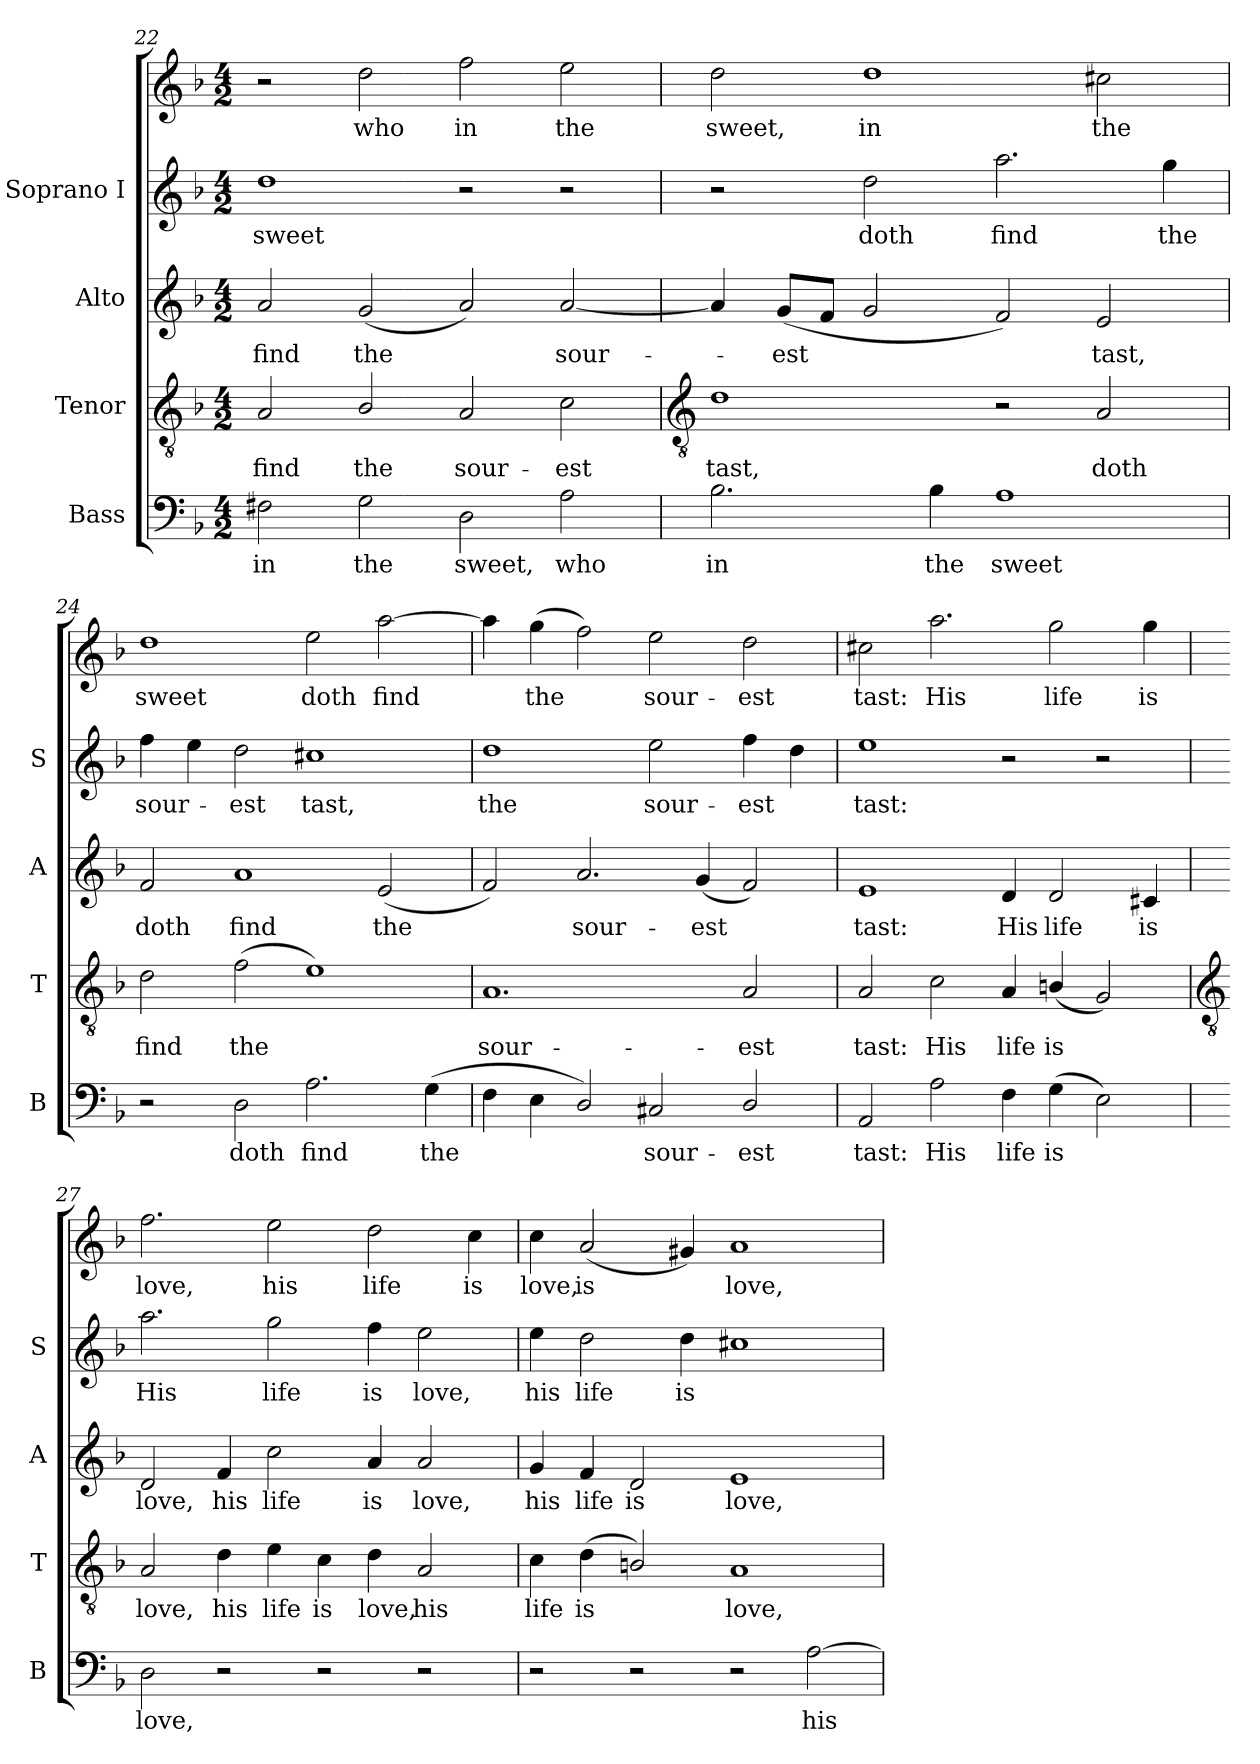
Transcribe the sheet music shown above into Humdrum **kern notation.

**kern	**text	**kern	**text	**kern	**text	**kern	**text	**kern	**text
*part4	*part4	*part3	*part3	*part2	*part2	*part1	*part1	*part1	*part1
*staff5	*staff5	*staff4	*staff4	*staff3	*staff3	*staff2	*staff2	*staff1	*staff1
*I"Bass	*	*I"Tenor	*	*I"Alto	*	*I"Soprano I	*	*	*
*I'B	*	*I'T	*	*I'A	*	*I'S	*	*	*
*clefF4	*	*clefGv2	*	*clefG2	*	*clefG2	*	*clefG2	*
*k[b-]	*	*k[b-]	*	*k[b-]	*	*k[b-]	*	*k[b-]	*
*F:	*	*F:	*	*F:	*	*F:	*	*F:	*
*M4/2	*	*M4/2	*	*M4/2	*	*M4/2	*	*M4/2	*
=22	=22	=22	=22	=22	=22	=22	=22	=22	=22
!	!LO:LY:b	!	!LO:LY:b	!	!LO:LY:b	!	!LO:LY:b	!	!
2F#X	in	2A	find	2a	find	1dd	sweet	2r	.
!	!LO:LY:b	!	!LO:LY:b	!	!LO:LY:b	!	!	!	!LO:LY:b
2G	the	2B-/	the	(<2g	the	.	.	2dd	who
!	!LO:LY:b	!	!LO:LY:b	!	!	!	!	!	!LO:LY:b
2D	sweet,	2A	sour-	2a)	.	2r	.	2ff	in
!	!LO:LY:b	!	!LO:LY:b	!	!LO:LY:b	!	!	!	!LO:LY:b
2A	who	2c	-est	[2a	sour-	2r	.	2ee	the
!!LO:LB:g=z
=23	=23	=23	=23	=23	=23	=23	=23	=23	=23
*	*	*clefGv2	*	*	*	*	*	*	*
!	!LO:LY:b	!	!LO:LY:b	!	!	!	!	!	!LO:LY:b
2.B-	in	1d	tast,	4a]	.	2r	.	2dd	sweet,
!	!	!	!	!	!LO:LY:b	!	!	!	!
.	.	.	.	(<8gL	est	.	.	.	.
.	.	.	.	8fJ	.	.	.	.	.
!	!	!	!	!	!	!	!LO:LY:b	!	!LO:LY:b
.	.	.	.	2g	.	2dd	doth	1dd	in
!	!LO:LY:b	!	!	!	!	!	!	!	!
4B-	the	.	.	.	.	.	.	.	.
!	!LO:LY:b	!	!	!	!	!	!LO:LY:b	!	!
1A	sweet	2r	.	2f)	.	2.aa	find	.	.
!	!	!	!LO:LY:b	!	!LO:LY:b	!	!	!	!LO:LY:b
.	.	2A	doth	2e	tast,	.	.	2cc#X	the
!	!	!	!	!	!	!	!LO:LY:b	!	!
.	.	.	.	.	.	4gg	the	.	.
=24	=24	=24	=24	=24	=24	=24	=24	=24	=24
!	!	!	!LO:LY:b	!	!LO:LY:b	!	!LO:LY:b	!	!LO:LY:b
2r	.	2d	find	2f	doth	4ff	sour-	1dd	sweet
.	.	.	.	.	.	4ee	.	.	.
!	!LO:LY:b	!	!LO:LY:b	!	!LO:LY:b	!	!LO:LY:b	!	!
2D	doth	(>2f	the	1a	find	2dd	est	.	.
!	!LO:LY:b	!	!	!	!	!	!LO:LY:b	!	!LO:LY:b
2.A	find	1e)	.	.	.	1cc#X	tast,	2ee	doth
!	!	!	!	!	!LO:LY:b	!	!	!	!LO:LY:b
.	.	.	.	(<2e	the	.	.	[2aa	find
!	!LO:LY:b	!	!	!	!	!	!	!	!
(>4G	the	.	.	.	.	.	.	.	.
=25	=25	=25	=25	=25	=25	=25	=25	=25	=25
!	!	!	!LO:LY:b	!	!	!	!LO:LY:b	!	!
4F\	.	1.A	sour-	2f)	.	1dd	the	4aa]	.
!	!	!	!	!	!	!	!	!	!LO:LY:b
4E	.	.	.	.	.	.	.	(>4gg	the
!	!	!	!	!	!LO:LY:b	!	!	!	!
2D/)	.	.	.	2.a	sour-	.	.	2ff)	.
!	!LO:LY:b	!	!	!	!	!	!LO:LY:b	!	!LO:LY:b
2C#X	sour-	.	.	.	.	2ee	sour-	2ee	sour-
!	!	!	!	!	!LO:LY:b	!	!	!	!
.	.	.	.	(<4g	-est	.	.	.	.
!	!LO:LY:b	!	!LO:LY:b	!	!	!	!LO:LY:b	!	!LO:LY:b
2D/	-est	2A	-est	2f)	.	4ff	-est	2dd	-est
.	.	.	.	.	.	4dd	.	.	.
=26	=26	=26	=26	=26	=26	=26	=26	=26	=26
!	!LO:LY:b	!	!LO:LY:b	!	!LO:LY:b	!	!LO:LY:b	!	!LO:LY:b
2AA	tast:	2A	tast:	1e	tast:	1ee	tast:	2cc#X	tast:
!	!LO:LY:b	!	!LO:LY:b	!	!	!	!	!	!LO:LY:b
2A	His	2c	His	.	.	.	.	2.aa	His
!	!LO:LY:b	!	!LO:LY:b	!	!LO:LY:b	!	!	!	!
4F	life	4A	life	4d	His	2r	.	.	.
!	!LO:LY:b	!	!LO:LY:b	!	!LO:LY:b	!	!	!	!LO:LY:b
(>4G	is	(<4Bn/	is	2d	life	.	.	2gg	life
2E)	.	2G)	.	.	.	2r	.	.	.
!	!	!	!	!	!LO:LY:b	!	!	!	!LO:LY:b
.	.	.	.	4c#X	is	.	.	4gg	is
!!LO:LB:g=z
=27	=27	=27	=27	=27	=27	=27	=27	=27	=27
*	*	*clefGv2	*	*	*	*	*	*	*
!	!LO:LY:b	!	!LO:LY:b	!	!LO:LY:b	!	!LO:LY:b	!	!LO:LY:b
2D	love,	2A	love,	2d	love,	2.aa	His	2.ff	love,
!	!	!	!LO:LY:b	!	!LO:LY:b	!	!	!	!
2r	.	4d	his	4f	his	.	.	.	.
!	!	!	!LO:LY:b	!	!LO:LY:b	!	!LO:LY:b	!	!LO:LY:b
.	.	4e	life	2cc	life	2gg	life	2ee	his
!	!	!	!LO:LY:b	!	!	!	!	!	!
2r	.	4c	is	.	.	.	.	.	.
!	!	!	!LO:LY:b	!	!LO:LY:b	!	!LO:LY:b	!	!LO:LY:b
.	.	4d	love,	4a	is	4ff	is	2dd	life
!	!	!	!LO:LY:b	!	!LO:LY:b	!	!LO:LY:b	!	!
2r	.	2A	his	2a	love,	2ee	love,	.	.
!	!	!	!	!	!	!	!	!	!LO:LY:b
.	.	.	.	.	.	.	.	4cc	is
=28	=28	=28	=28	=28	=28	=28	=28	=28	=28
!	!	!	!LO:LY:b	!	!LO:LY:b	!	!LO:LY:b	!	!LO:LY:b
2r	.	4c	life	4g	his	4ee	his	4cc	love,
!	!	!	!LO:LY:b	!	!LO:LY:b	!	!LO:LY:b	!	!LO:LY:b
.	.	(<4d	is	4f	life	2dd	life	(<2a	is
!	!	!	!	!	!LO:LY:b	!	!	!	!
2r	.	2Bn/)	.	2d	is	.	.	.	.
!	!	!	!	!	!	!	!LO:LY:b	!	!
.	.	.	.	.	.	4dd	is	4g#X)	.
!	!	!	!LO:LY:b	!	!LO:LY:b	!	!	!	!LO:LY:b
2r	.	1A	love,	1e	love,	1cc#X	.	1a	love,
!	!LO:LY:b	!	!	!	!	!	!	!	!
[2A	his	.	.	.	.	.	.	.	.
=	=	=	=	=	=	=	=	=	=
*-	*-	*-	*-	*-	*-	*-	*-	*-	*-
